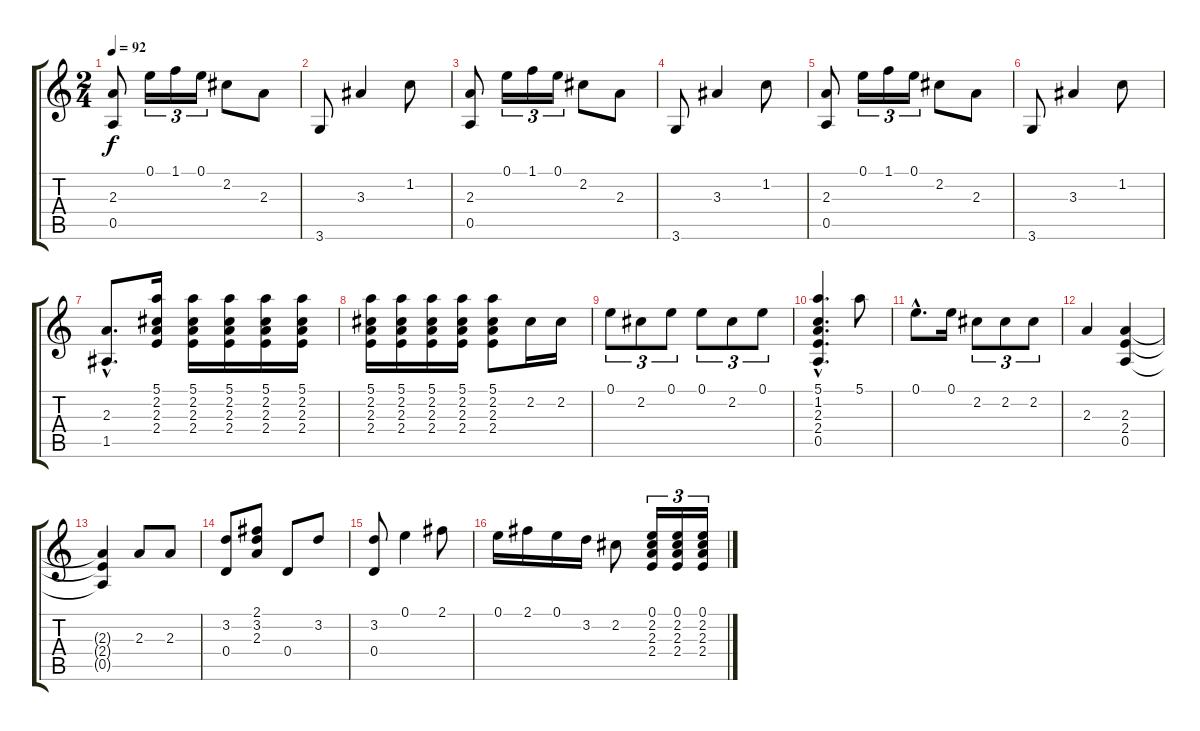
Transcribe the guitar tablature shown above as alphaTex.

\track "" {instrument acousticguitarnylon}
\staff {score tabs}
\tuning (E4 B3 G3 D3 A2 E2) {hide}
\ts (2 4)
\tempo 92
\clef g2
\ks c
(2.3 0.5).8{dy f} 0.1.16{tu (3 2)} 1.1.16{tu (3 2)} 0.1.16{tu (3 2)} 2.2.8 2.3.8 |
3.6.8 3.3.4 1.2.8 |
(2.3 0.5).8 0.1.16{tu (3 2)} 1.1.16{tu (3 2)} 0.1.16{tu (3 2)} 2.2.8 2.3.8 |
3.6.8 3.3.4 1.2.8 |
(2.3 0.5).8 0.1.16{tu (3 2)} 1.1.16{tu (3 2)} 0.1.16{tu (3 2)} 2.2.8 2.3.8 |
3.6.8 3.3.4 1.2.8 |
(2.3{hac} 1.5{hac}).8{d} (5.1 2.2 2.3 2.4).16 (5.1 2.2 2.3 2.4).16 (5.1 2.2 2.3 2.4).16 (5.1 2.2 2.3 2.4).16 (5.1 2.2 2.3 2.4).16 |
(5.1 2.2 2.3 2.4).16 (5.1 2.2 2.3 2.4).16 (5.1 2.2 2.3 2.4).16 (5.1 2.2 2.3 2.4).16 (5.1 2.2 2.3 2.4).8 2.2.16 2.2.16 |
0.1.8{tu (3 2)} 2.2.8{tu (3 2)} 0.1.8{tu (3 2)} 0.1.8{tu (3 2)} 2.2.8{tu (3 2)} 0.1.8{tu (3 2)} |
(5.1{hac} 1.2{hac} 2.3{hac} 2.4{hac} 0.5{hac}).4{d} 5.1.8 |
0.1{hac}.8{d} 0.1.16 2.2.8{tu (3 2)} 2.2.8{tu (3 2)} 2.2.8{tu (3 2)} |
2.3.4 (2.3 2.4 0.5).4 |
(2.3{t} 2.4{t} 0.5{t}).4 2.3.8 2.3.8 |
(3.2 0.4).8 (2.1 3.2 2.3).8 0.4.8 3.2.8 |
(3.2 0.4).8 0.1.4 2.1.8 |
0.1.16 2.1.16 0.1.16 3.2.16 2.2.8 (0.1 2.2 2.3 2.4).16{tu (3 2)} (0.1 2.2 2.3 2.4).16{tu (3 2)} (0.1 2.2 2.3 2.4).16{tu (3 2)}
